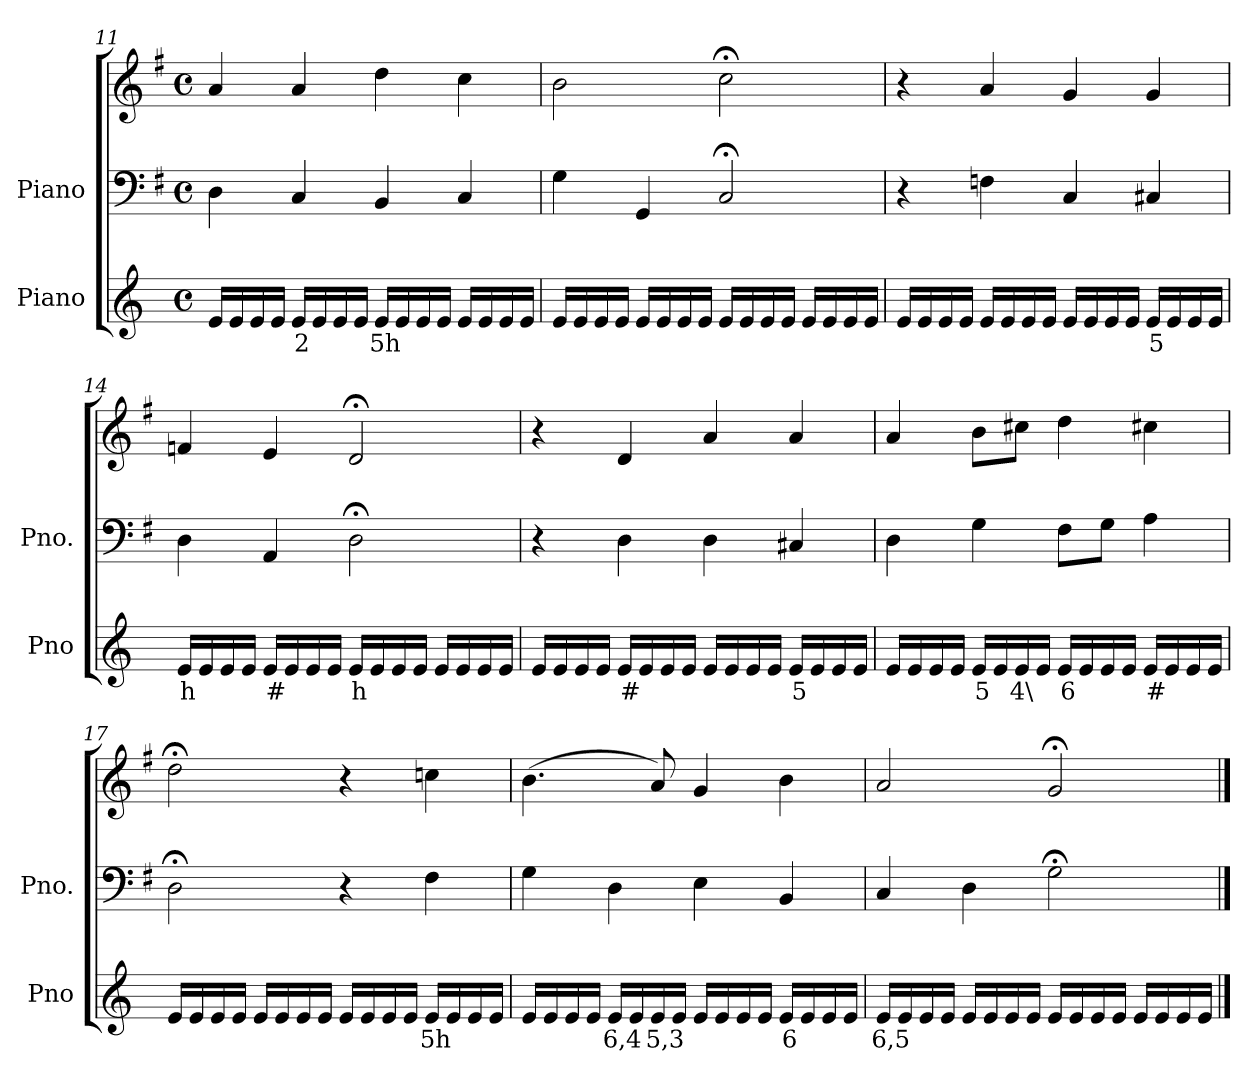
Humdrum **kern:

**kern	**text	**kern	**kern
*part2	*part2	*part1	*part1
*staff3	*staff3	*staff2	*staff1
*I"Piano	*	*I"Piano	*
*I'Pno	*	*I'Pno.	*
*clefG2	*	*clefF4	*clefG2
*k[]	*	*k[f#]	*k[f#]
*M4/4	*	*M4/4	*M4/4
*met(c)	*	*met(c)	*met(c)
=11	=11	=11	=11
16e/LL	.	4D\	4a/
16e/	.	.	.
16e/	.	.	.
16e/JJ	.	.	.
!	!LO:LY:b	!	!
16e/LL	2	4C/	4a/
16e/	.	.	.
16e/	.	.	.
16e/JJ	.	.	.
!	!LO:LY:b	!	!
16e/LL	5h	4BB/	4dd\
16e/	.	.	.
16e/	.	.	.
16e/JJ	.	.	.
16e/LL	.	4C/	4cc\
16e/	.	.	.
16e/	.	.	.
16e/JJ	.	.	.
=12	=12	=12	=12
16e/LL	.	4G\	2b\
16e/	.	.	.
16e/	.	.	.
16e/JJ	.	.	.
16e/LL	.	4GG/	.
16e/	.	.	.
16e/	.	.	.
16e/JJ	.	.	.
16e/LL	.	2C;</	2cc;<\
16e/	.	.	.
16e/	.	.	.
16e/JJ	.	.	.
16e/LL	.	.	.
16e/	.	.	.
16e/	.	.	.
16e/JJ	.	.	.
=13	=13	=13	=13
16e/LL	.	4r	4r
16e/	.	.	.
16e/	.	.	.
16e/JJ	.	.	.
16e/LL	.	4Fn\	4a/
16e/	.	.	.
16e/	.	.	.
16e/JJ	.	.	.
16e/LL	.	4C/	4g/
16e/	.	.	.
16e/	.	.	.
16e/JJ	.	.	.
!	!LO:LY:b	!	!
16e/LL	5	4C#X/	4g/
16e/	.	.	.
16e/	.	.	.
16e/JJ	.	.	.
=14	=14	=14	=14
!	!LO:LY:b	!	!
16e/LL	h	4D\	4fn/
16e/	.	.	.
16e/	.	.	.
16e/JJ	.	.	.
!	!LO:LY:b	!	!
16e/LL	#	4AA/	4e/
16e/	.	.	.
16e/	.	.	.
16e/JJ	.	.	.
!	!LO:LY:b	!	!
16e/LL	h	2D;<\	2d;</
16e/	.	.	.
16e/	.	.	.
16e/JJ	.	.	.
16e/LL	.	.	.
16e/	.	.	.
16e/	.	.	.
16e/JJ	.	.	.
=15	=15	=15	=15
16e/LL	.	4r	4r
16e/	.	.	.
16e/	.	.	.
16e/JJ	.	.	.
!	!LO:LY:b	!	!
16e/LL	#	4D\	4d/
16e/	.	.	.
16e/	.	.	.
16e/JJ	.	.	.
16e/LL	.	4D\	4a/
16e/	.	.	.
16e/	.	.	.
16e/JJ	.	.	.
!	!LO:LY:b	!	!
16e/LL	5	4C#X/	4a/
16e/	.	.	.
16e/	.	.	.
16e/JJ	.	.	.
=16	=16	=16	=16
16e/LL	.	4D\	4a/
16e/	.	.	.
16e/	.	.	.
16e/JJ	.	.	.
!	!LO:LY:b	!	!
16e/LL	5	4G\	8b\L
16e/	.	.	.
!	!LO:LY:b	!	!
16e/	4\	.	8cc#X\J
16e/JJ	.	.	.
!	!LO:LY:b	!	!
16e/LL	6	8F#\L	4dd\
16e/	.	.	.
!	!LO:LY:b	!	!
16e/	_	8G\J	.
16e/JJ	.	.	.
!	!LO:LY:b	!	!
16e/LL	#	4A\	4cc#X\
16e/	.	.	.
16e/	.	.	.
16e/JJ	.	.	.
=17	=17	=17	=17
16e/LL	.	2D;<\	2dd;<\
16e/	.	.	.
16e/	.	.	.
16e/JJ	.	.	.
16e/LL	.	.	.
16e/	.	.	.
16e/	.	.	.
16e/JJ	.	.	.
16e/LL	.	4r	4r
16e/	.	.	.
16e/	.	.	.
16e/JJ	.	.	.
!	!LO:LY:b	!	!
16e/LL	5h	4F#\	4ccn\
16e/	.	.	.
16e/	.	.	.
16e/JJ	.	.	.
=18	=18	=18	=18
16e/LL	.	4G\	(>4.b\
16e/	.	.	.
16e/	.	.	.
16e/JJ	.	.	.
!	!LO:LY:b	!	!
16e/LL	6,4	4D\	.
16e/	.	.	.
!	!LO:LY:b	!	!
16e/	5,3	.	8a/)
16e/JJ	.	.	.
16e/LL	.	4E\	4g/
16e/	.	.	.
16e/	.	.	.
16e/JJ	.	.	.
!	!LO:LY:b	!	!
16e/LL	6	4BB/	4b\
16e/	.	.	.
16e/	.	.	.
16e/JJ	.	.	.
=19	=19	=19	=19
!	!LO:LY:b	!	!
16e/LL	6,5	4C/	2a/
16e/	.	.	.
16e/	.	.	.
16e/JJ	.	.	.
16e/LL	.	4D\	.
16e/	.	.	.
16e/	.	.	.
16e/JJ	.	.	.
16e/LL	.	2G;<\	2g;</
16e/	.	.	.
16e/	.	.	.
16e/JJ	.	.	.
16e/LL	.	.	.
16e/	.	.	.
16e/	.	.	.
16e/JJ	.	.	.
==	==	==	==
*-	*-	*-	*-
